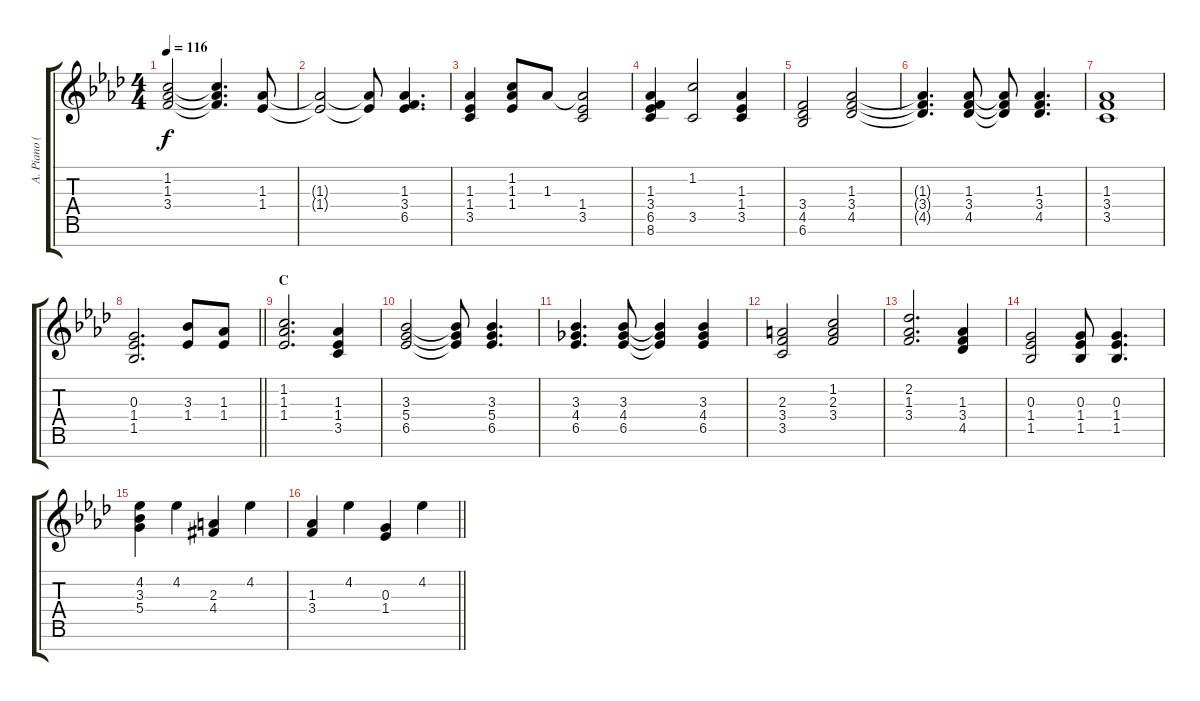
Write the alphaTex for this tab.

\track ("A. Piano (Right Hand)" "A. Piano (") {instrument acousticgrandpiano}
\staff {score tabs}
\tuning (E5 B4 G4 D4 A3 E3 B2) {hide}
\ts (4 4)
\tempo 116
\clef g2
\ks ab
(1.2 1.3 3.4).2{dy f} (1.2{t} 1.3{t} 3.4{t}).4{d} (1.3 1.4).8 |
(1.3{t} 1.4{t}).2 (1.3{t} 1.4{t}).8 (1.3 3.4 6.5).4{d} |
(1.3 1.4 3.5).4 (1.2 1.3 1.4).8 1.3.8 (1.3{t} 1.4 3.5).2 |
(1.3 3.4 6.5 8.6).4 (1.2 3.5).2 (1.3 1.4 3.5).4 |
(3.4 4.5 6.6).2 (1.3 3.4 4.5).2 |
(1.3{t} 3.4{t} 4.5{t}).4{d} (1.3 3.4 4.5).8 (1.3{t} 3.4{t} 4.5{t}).8 (1.3 3.4 4.5).4{d} |
(1.3 3.4 3.5).1 |
\barLineRight lightlight
(0.3 1.4 1.5).2{d} (3.3 1.4).8 (1.3 1.4).8 |
\section ("" "C")
(1.2 1.3 1.4).2{d} (1.3 1.4 3.5).4 |
(3.3 5.4 6.5).2 (3.3{t} 5.4{t} 6.5{t}).8 (3.3 5.4 6.5).4{d} |
(3.3 4.4 6.5).4{d} (3.3 4.4 6.5).8 (3.3{t} 4.4{t} 6.5{t}).4 (3.3 4.4 6.5).4 |
(2.3 3.4 3.5).2 (1.2 2.3 3.4).2 |
(2.2 1.3 3.4).2{d} (1.3 3.4 4.5).4 |
(0.3 1.4 1.5).2 (0.3 1.4 1.5).8 (0.3 1.4 1.5).4{d} |
(4.2 3.3 5.4).4 4.2.4 (2.3 4.4{acc #}).4 4.2.4 |
\barLineRight lightlight
(1.3 3.4).4 4.2.4 (0.3 1.4).4 4.2.4
